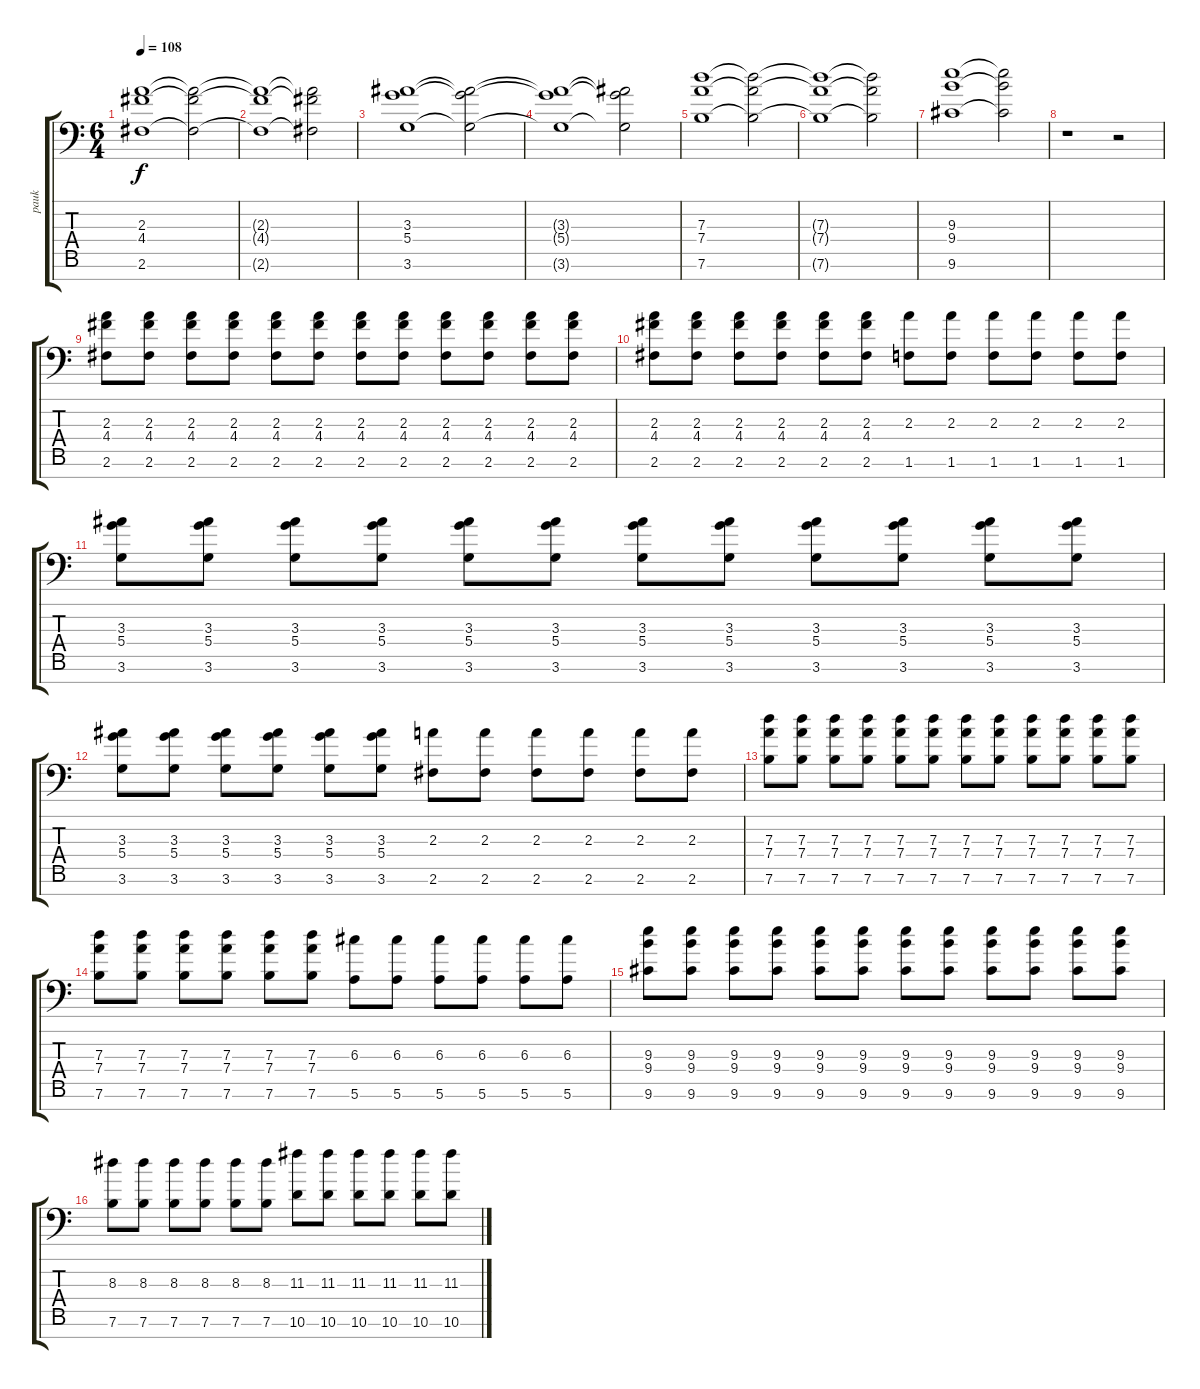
\track ("pauk" "pauk") {instrument overdrivenguitar}
\staff {score tabs}
\tuning (E4 B3 G3 D3 A2 E2 A1) {hide}
\ts (6 4)
\tempo 108
\clef f4
\ks c
(2.3 4.4 2.6).1{dy f} (2.3{t} 4.4{t} 2.6{t}).2 |
(2.3{t} 4.4{t} 2.6{t}).1 (2.3{t} 4.4{t} 2.6{t}).2 |
(3.3 5.4 3.6).1 (3.3{t} 5.4{t} 3.6{t}).2 |
(3.3{t} 5.4{t} 3.6{t}).1 (3.3{t} 5.4{t} 3.6{t}).2 |
(7.3 7.4 7.6).1 (7.3{t} 7.4{t} 7.6{t}).2 |
(7.3{t} 7.4{t} 7.6{t}).1 (7.3{t} 7.4{t} 7.6{t}).2 |
(9.3 9.4 9.6).1 (9.3{t} 9.4{t} 9.6{t}).2 |
r.1 r.2 |
(2.3 4.4 2.6).8 (2.3 4.4 2.6).8 (2.3 4.4 2.6).8 (2.3 4.4 2.6).8 (2.3 4.4 2.6).8 (2.3 4.4 2.6).8 (2.3 4.4 2.6).8 (2.3 4.4 2.6).8 (2.3 4.4 2.6).8 (2.3 4.4 2.6).8 (2.3 4.4 2.6).8 (2.3 4.4 2.6).8 |
(2.3 4.4 2.6).8 (2.3 4.4 2.6).8 (2.3 4.4 2.6).8 (2.3 4.4 2.6).8 (2.3 4.4 2.6).8 (2.3 4.4 2.6).8 (2.3 1.6).8 (2.3 1.6).8 (2.3 1.6).8 (2.3 1.6).8 (2.3 1.6).8 (2.3 1.6).8 |
(3.3 5.4 3.6).8 (3.3 5.4 3.6).8 (3.3 5.4 3.6).8 (3.3 5.4 3.6).8 (3.3 5.4 3.6).8 (3.3 5.4 3.6).8 (3.3 5.4 3.6).8 (3.3 5.4 3.6).8 (3.3 5.4 3.6).8 (3.3 5.4 3.6).8 (3.3 5.4 3.6).8 (3.3 5.4 3.6).8 |
(3.3 5.4 3.6).8 (3.3 5.4 3.6).8 (3.3 5.4 3.6).8 (3.3 5.4 3.6).8 (3.3 5.4 3.6).8 (3.3 5.4 3.6).8 (2.3 2.6).8 (2.3 2.6).8 (2.3 2.6).8 (2.3 2.6).8 (2.3 2.6).8 (2.3 2.6).8 |
(7.3 7.4 7.6).8 (7.3 7.4 7.6).8 (7.3 7.4 7.6).8 (7.3 7.4 7.6).8 (7.3 7.4 7.6).8 (7.3 7.4 7.6).8 (7.3 7.4 7.6).8 (7.3 7.4 7.6).8 (7.3 7.4 7.6).8 (7.3 7.4 7.6).8 (7.3 7.4 7.6).8 (7.3 7.4 7.6).8 |
(7.3 7.4 7.6).8 (7.3 7.4 7.6).8 (7.3 7.4 7.6).8 (7.3 7.4 7.6).8 (7.3 7.4 7.6).8 (7.3 7.4 7.6).8 (6.3 5.6).8 (6.3 5.6).8 (6.3 5.6).8 (6.3 5.6).8 (6.3 5.6).8 (6.3 5.6).8 |
(9.3 9.4 9.6).8 (9.3 9.4 9.6).8 (9.3 9.4 9.6).8 (9.3 9.4 9.6).8 (9.3 9.4 9.6).8 (9.3 9.4 9.6).8 (9.3 9.4 9.6).8 (9.3 9.4 9.6).8 (9.3 9.4 9.6).8 (9.3 9.4 9.6).8 (9.3 9.4 9.6).8 (9.3 9.4 9.6).8 |
(8.3 7.6).8 (8.3 7.6).8 (8.3 7.6).8 (8.3 7.6).8 (8.3 7.6).8 (8.3 7.6).8 (11.3 10.6).8 (11.3 10.6).8 (11.3 10.6).8 (11.3 10.6).8 (11.3 10.6).8 (11.3 10.6).8
